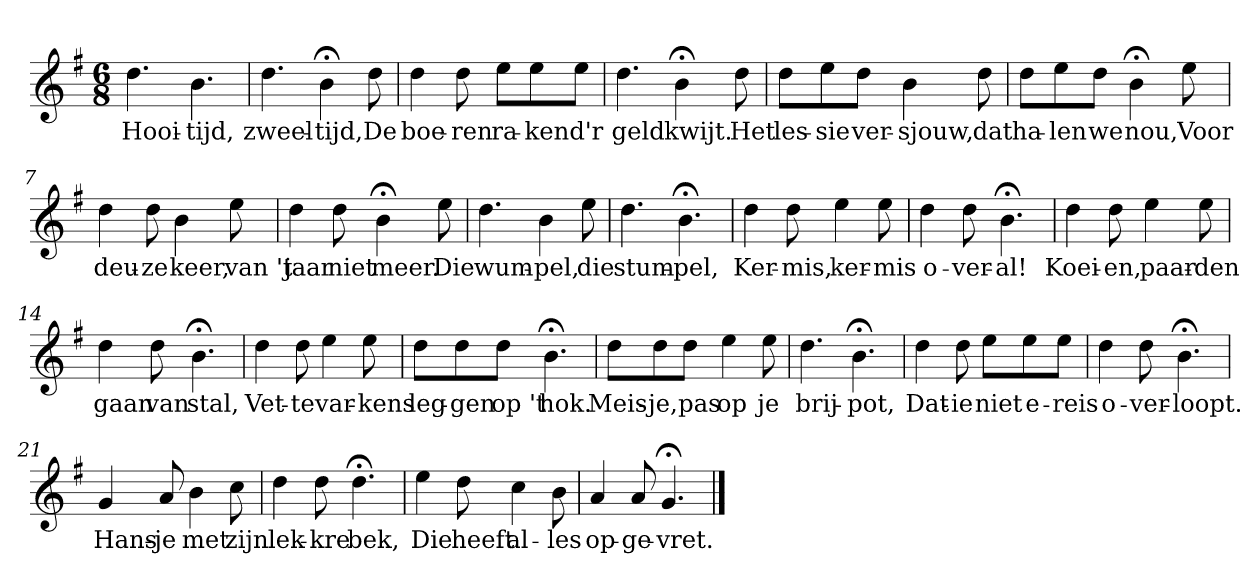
**kern	**text
*part1	*part1
*staff1	*staff1
*k[f#]	*
*G:	*
*M6/8	*
*MM120	*
=1	=1
4.dd	Hooi-
4.b	-tijd,
=2	=2
4.dd	zweel-
4b;<	-tijd,
8dd	De
=3	=3
4dd	boe-
8dd	-ren
8eeL	ra-
8ee	-ken
8eeJ	d'r
=4	=4
4.dd	geld
4b;<	kwijt.
8dd	Het
=5	=5
8ddL	les-
8ee	-sie
8ddJ	ver-
4b	-sjouw,
8dd	dat
=6	=6
8ddL	ha-
8ee	-len
8ddJ	we
4b;<	nou,
8ee	Voor
=7	=7
4dd	deu-
8dd	-ze
4b	keer,
8ee	van 't
=8	=8
4dd	jaar
8dd	niet
4b;<	meer.
8ee	Die
=9	=9
4.dd	wum-
4b	-pel,
8ee	die
=10	=10
4.dd	stum-
4.b;<	-pel,
=11	=11
4dd	Ker-
8dd	-mis,
4ee	ker-
8ee	-mis
=12	=12
4dd	o-
8dd	-ver-
4.b;<	-al!
=13	=13
4dd	Koei-
8dd	-en,
4ee	paar-
8ee	-den
=14	=14
4dd	gaan
8dd	van
4.b;<	stal,
=15	=15
4dd	Vet-
8dd	-te
4ee	var-
8ee	-kens
=16	=16
8ddL	leg-
8dd	-gen
8ddJ	op 't
4.b;<	hok.
=17	=17
8ddL	Meis-
8dd	-je,
8ddJ	pas
4ee	op
8ee	je
=18	=18
4.dd	brij-
4.b;<	-pot,
=19	=19
4dd	Dat-
8dd	-ie
8eeL	niet
8ee	e-
8eeJ	-reis
=20	=20
4dd	o-
8dd	-ver-
4.b;<	-loopt.
=21	=21
4g	Hans-
8a	-je
4b	met
8cc	zijn
=22	=22
4dd	lek-
8dd	-kre
4.dd;<	bek,
=23	=23
4ee	Die
8dd	heeft
4cc	al-
8b	-les
=24	=24
4a	op-
8a	-ge-
4.g;<	-vret.
==	==
*-	*-
